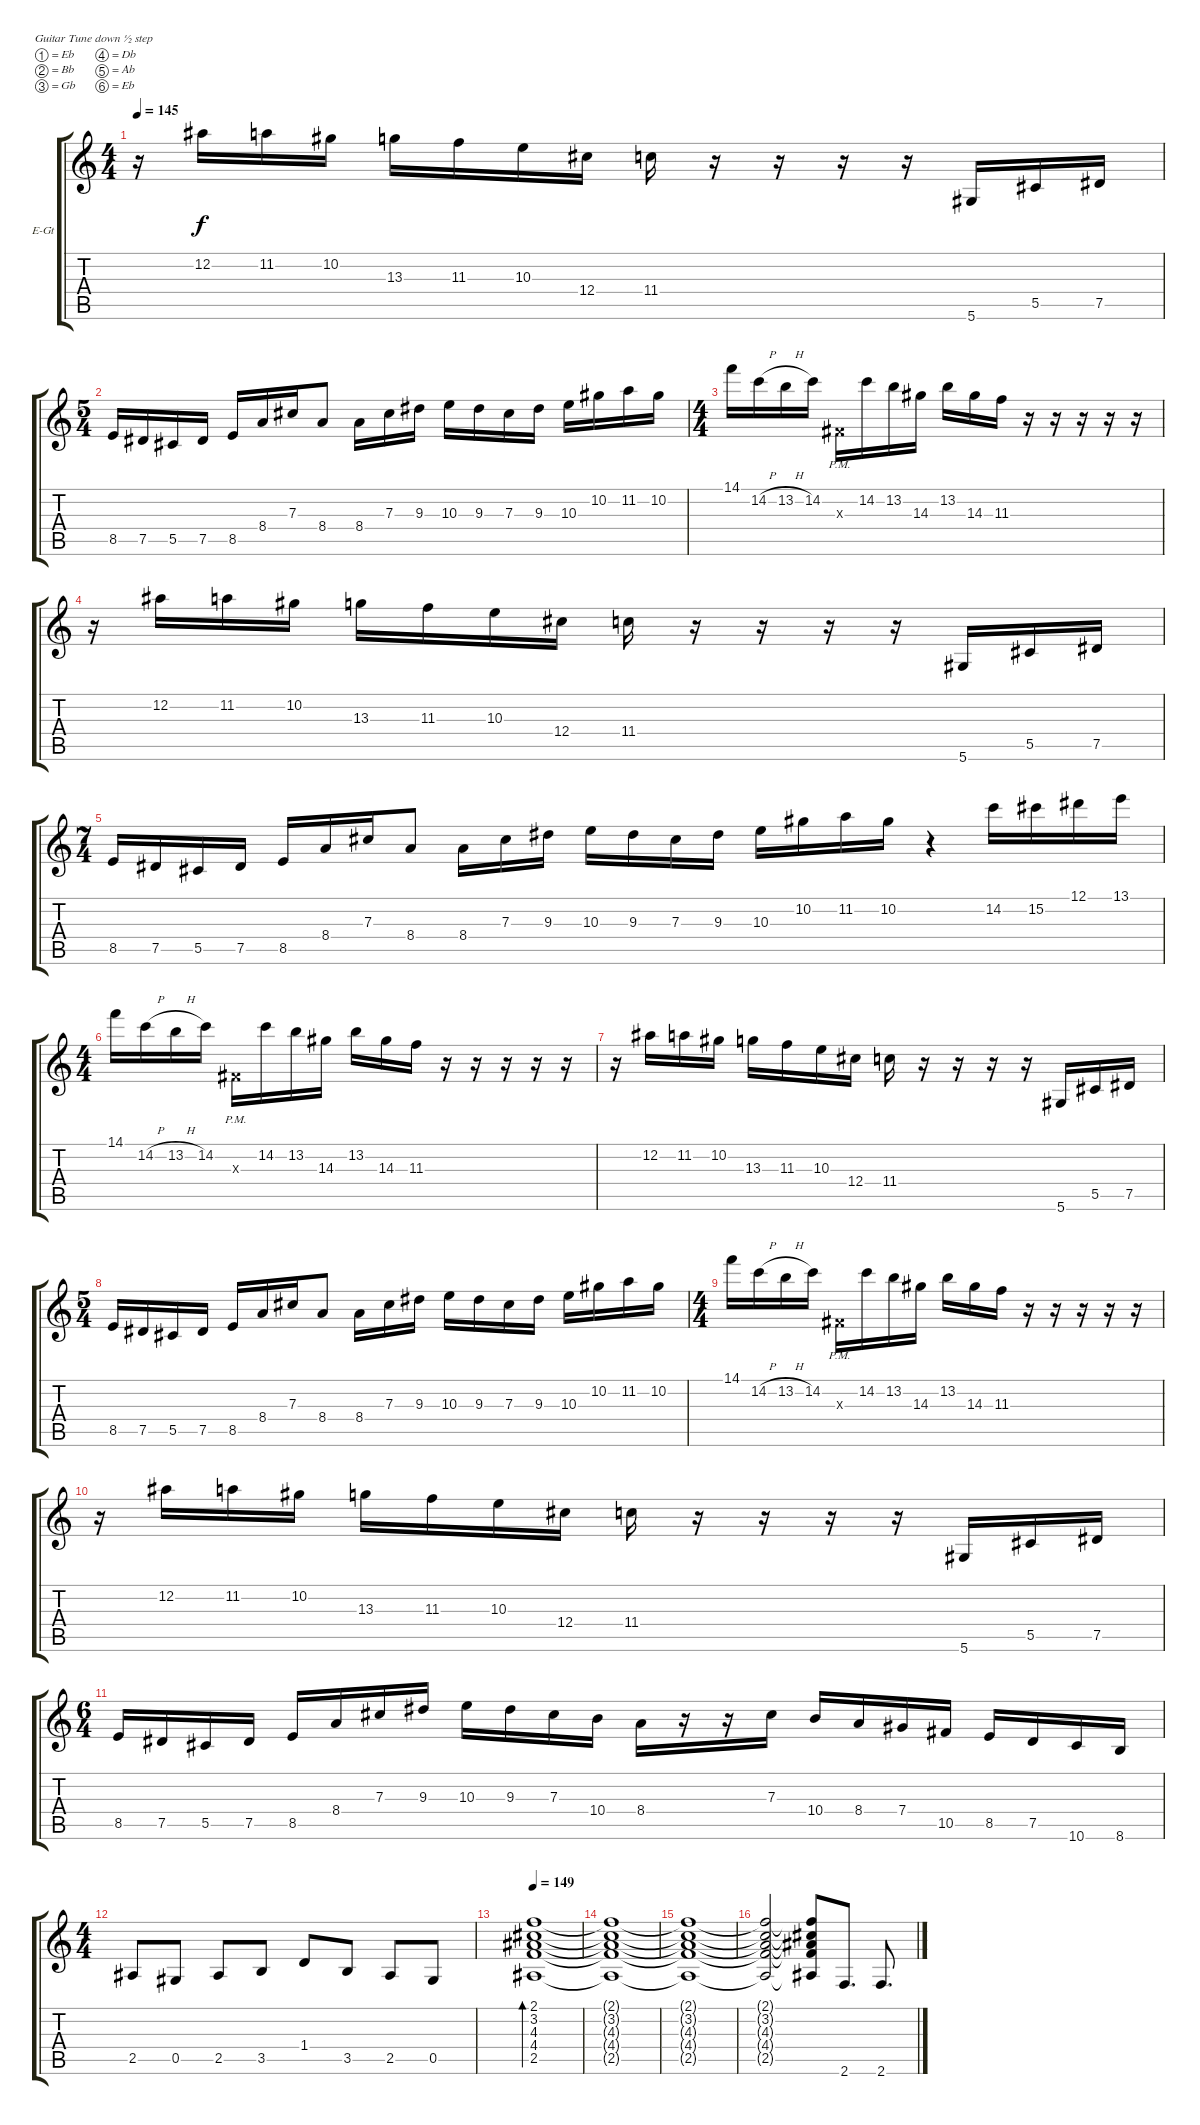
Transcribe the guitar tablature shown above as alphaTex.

\defaultSystemsLayout 4
\bracketExtendMode groupsimilarinstruments
\firstSystemTrackNameOrientation horizontal
\otherSystemsTrackNameOrientation horizontal
\track ("Luke Hoskin" "E-Gt") {instrument distortionguitar}
\staff {score tabs}
\tuning (Eb4 Bb3 Gb3 Db3 Ab2 Eb2)
\ts (4 4)
\tempo 145
\clef g2
\ks c
r.16{dy f} 12.2.16 11.2.16 10.2.16 13.3.16 11.3.16 10.3.16 12.4.16 11.4.16 r.16 r.16 r.16 r.16 5.6.16 5.5.16 7.5.16 |
\ts (5 4)
8.5.16 7.5.16 5.5.16 7.5.16 8.5.16 8.4.16 7.3.16 8.4.8 8.4.16 7.3.16 9.3.16 10.3.16 9.3.16 7.3.16 9.3.16 10.3.16 10.2.16 11.2.16 10.2.16 |
\ts (4 4)
14.1.16 14.2{h}.16 13.2{h}.16 14.2.16 0.3{pm x}.16 14.2.16 13.2.16 14.3.16 13.2.16 14.3.16 11.3.16 r.16 r.16 r.16 r.16 r.16 |
r.16 12.2.16 11.2.16 10.2.16 13.3.16 11.3.16 10.3.16 12.4.16 11.4.16 r.16 r.16 r.16 r.16 5.6.16 5.5.16 7.5.16 |
\ts (7 4)
8.5.16 7.5.16 5.5.16 7.5.16 8.5.16 8.4.16 7.3.16 8.4.8 8.4.16 7.3.16 9.3.16 10.3.16 9.3.16 7.3.16 9.3.16 10.3.16 10.2.16 11.2.16 10.2.16 r.4 14.2.16 15.2.16 12.1.16 13.1.16 |
\ts (4 4)
14.1.16 14.2{h}.16 13.2{h}.16 14.2.16 0.3{pm x}.16 14.2.16 13.2.16 14.3.16 13.2.16 14.3.16 11.3.16 r.16 r.16 r.16 r.16 r.16 |
r.16 12.2.16 11.2.16 10.2.16 13.3.16 11.3.16 10.3.16 12.4.16 11.4.16 r.16 r.16 r.16 r.16 5.6.16 5.5.16 7.5.16 |
\ts (5 4)
8.5.16 7.5.16 5.5.16 7.5.16 8.5.16 8.4.16 7.3.16 8.4.8 8.4.16 7.3.16 9.3.16 10.3.16 9.3.16 7.3.16 9.3.16 10.3.16 10.2.16 11.2.16 10.2.16 |
\ts (4 4)
14.1.16 14.2{h}.16 13.2{h}.16 14.2.16 0.3{pm x}.16 14.2.16 13.2.16 14.3.16 13.2.16 14.3.16 11.3.16 r.16 r.16 r.16 r.16 r.16 |
r.16 12.2.16 11.2.16 10.2.16 13.3.16 11.3.16 10.3.16 12.4.16 11.4.16 r.16 r.16 r.16 r.16 5.6.16 5.5.16 7.5.16 |
\ts (6 4)
8.5.16 7.5.16 5.5.16 7.5.16 8.5.16 8.4.16 7.3.16 9.3.16 10.3.16 9.3.16 7.3.16 10.4.16 8.4.16 r.16 r.16 7.3.16 10.4.16 8.4.16 7.4.16 10.5.16 8.5.16 7.5.16 10.6.16 8.6.16 |
\ts (4 4)
2.5.8 0.5.8 2.5.8 3.5.8 1.4.8 3.5.8 2.5.8 0.5.8 |
\tempo (149 0.00625)
(2.5 4.4 4.3 3.2 2.1).1{bd 30} |
(2.1{t} 3.2{t} 4.3{t} 4.4{t} 2.5{t}).1 |
(2.1{t} 3.2{t} 4.3{t} 4.4{t} 2.5{t}).1 |
(2.1{t} 3.2{t} 4.3{t} 4.4{t} 2.5{t}).2 (2.1{t} 3.2{t} 4.3{t} 4.4{t} 2.5{t}).8 2.6.8{d} 2.6.8{d}
